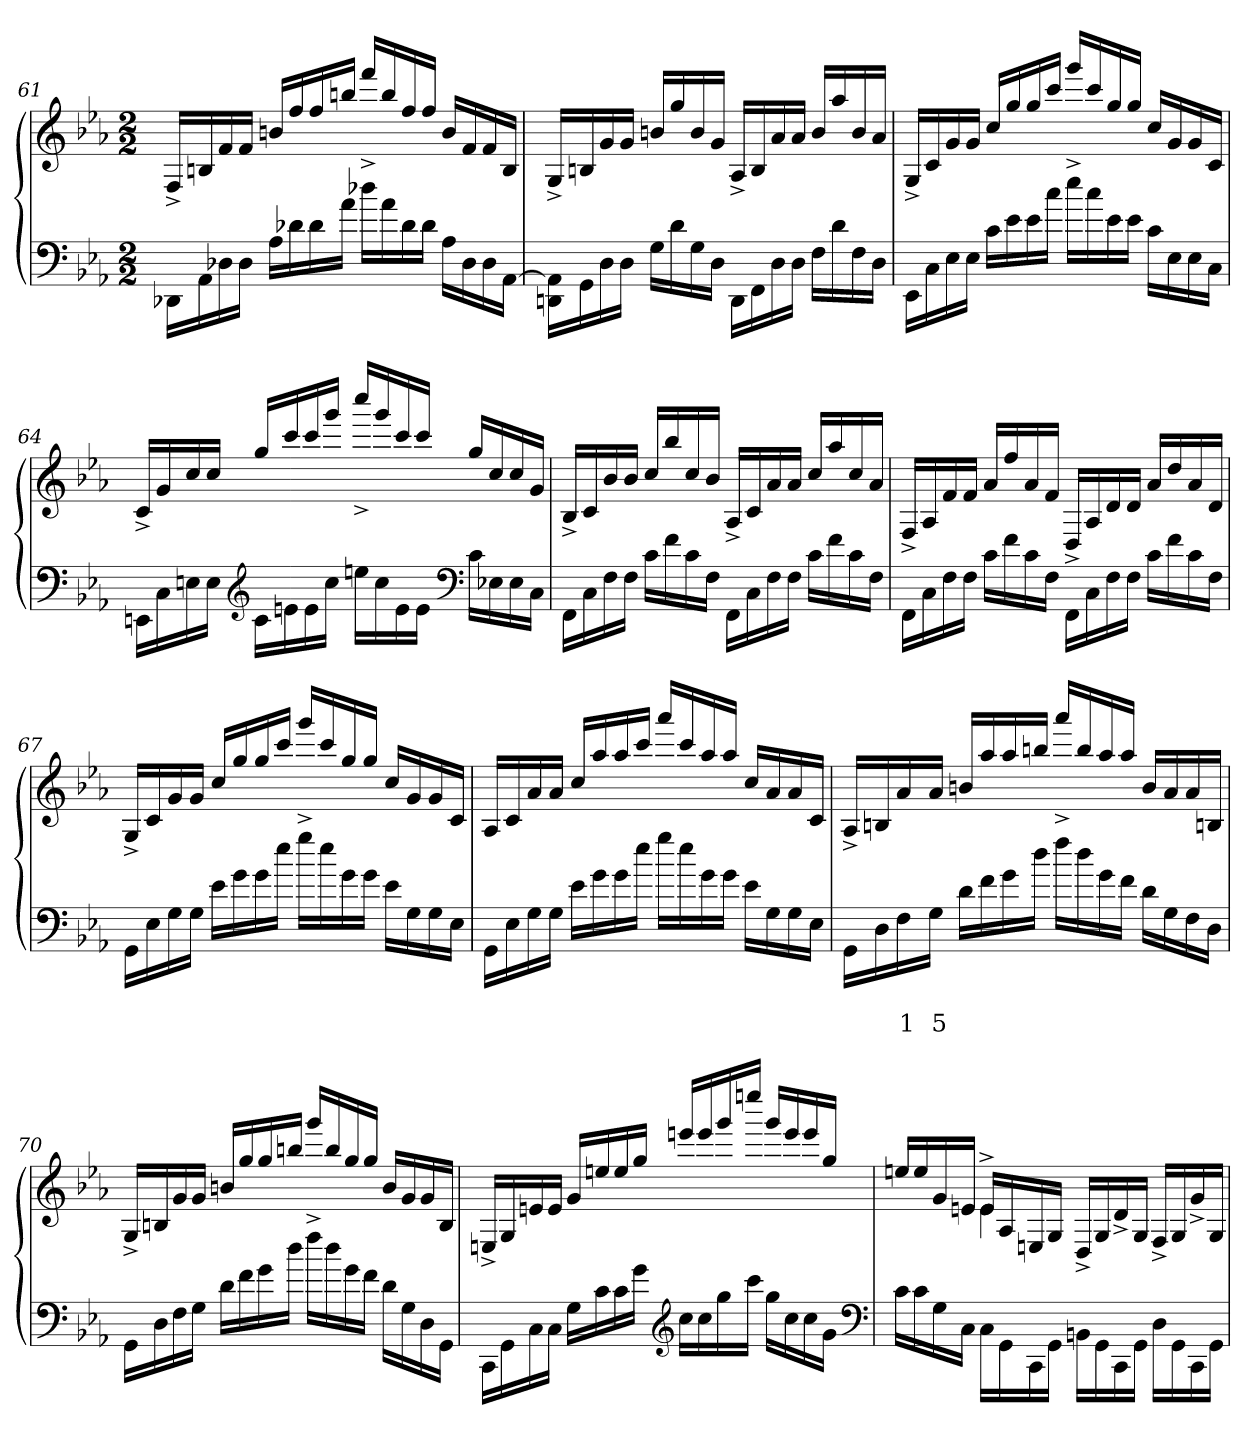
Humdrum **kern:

**kern	**text	**text	**kern
*part2	*part2	*part2	*part1
*staff2	*staff2	*staff2	*staff1
*clefF4	*	*	*clefG2
*k[b-e-a-]	*	*	*k[b-e-a-]
*M2/2	*	*	*M2/2
=61	=61	=61	=61
16DD-X\LL	.	.	16F^>/LL
16AA-	.	.	16Bn
16D-	.	.	16f
16D-JJ	.	.	16fJJ
16A-\LL	.	.	16bn/LL
16d-	.	.	16ff
16d-	.	.	16ff
16a-JJ	.	.	16bbnJJ
16dd-\LL	.	.	16fff^>/LL
16a-	.	.	16bb
16d-	.	.	16ff
16d-JJ	.	.	16ffJJ
16A-\LL	.	.	16b/LL
16D-	.	.	16f
16D-	.	.	16f
[16AA-JJ	.	.	16BJJ
=62	=62	=62	=62
16AA-\] 16DDnLL	.	.	16G^>/LL
16GG	.	.	16Bn
16D	.	.	16g
16DJJ	.	.	16gJJ
16G\LL	.	.	16bn/LL
16d	.	.	16gg
16G	.	.	16b
16DJJ	.	.	16gJJ
16DD\LL	.	.	16A-^>/LL
16FF	.	.	16B
16D	.	.	16a-
16DJJ	.	.	16a-JJ
16F\LL	.	.	16b/LL
16d	.	.	16aa-
16F	.	.	16b
16DJJ	.	.	16a-JJ
=63	=63	=63	=63
16EE-\LL	.	.	16G^>/LL
16C	.	.	16c
16E-	.	.	16g
16E-JJ	.	.	16gJJ
16c\LL	.	.	16cc/LL
16e-	.	.	16gg
16e-	.	.	16gg
16ccJJ	.	.	16cccJJ
16ee-\LL	.	.	16ggg^>/LL
16cc	.	.	16ccc
16e-	.	.	16gg
16e-JJ	.	.	16ggJJ
16c\LL	.	.	16cc/LL
16E-	.	.	16g
16E-	.	.	16g
16CJJ	.	.	16cJJ
=64	=64	=64	=64
16EEn\LL	.	.	16c^>/LL
16C	.	.	16g
16En	.	.	16cc
16EJJ	.	.	16ccJJ
*clefG2	*	*	*
16c\LL	.	.	16gg/LL
16en	.	.	16ccc
16e	.	.	16ccc
16ccJJ	.	.	16gggJJ
16een\LL	.	.	16cccc^>/LL
16cc	.	.	16ggg
16e	.	.	16ccc
16eJJ	.	.	16cccJJ
*clefF4	*	*	*
16c\LL	.	.	16gg/LL
16E-X	.	.	16cc
16E-	.	.	16cc
16CJJ	.	.	16gJJ
=65	=65	=65	=65
16FF\LL	.	.	16B-^>/LL
16C	.	.	16c
16F	.	.	16b-
16FJJ	.	.	16b-JJ
16c\LL	.	.	16cc/LL
16f	.	.	16bb-
16c	.	.	16cc
16FJJ	.	.	16b-JJ
16FF\LL	.	.	16A-^>/LL
16C	.	.	16c
16F	.	.	16a-
16FJJ	.	.	16a-JJ
16c\LL	.	.	16cc/LL
16f	.	.	16aa-
16c	.	.	16cc
16FJJ	.	.	16a-JJ
=66	=66	=66	=66
16FF\LL	.	.	16F^>/LL
16C	.	.	16A-
16F	.	.	16f
16FJJ	.	.	16fJJ
16c\LL	.	.	16a-/LL
16f	.	.	16ff
16c	.	.	16a-
16FJJ	.	.	16fJJ
16FF\LL	.	.	16D^>/LL
16C	.	.	16A-
16F	.	.	16d
16FJJ	.	.	16dJJ
16c\LL	.	.	16a-/LL
16f	.	.	16dd
16c	.	.	16a-
16FJJ	.	.	16dJJ
=67	=67	=67	=67
16GG\LL	.	.	16G^>/LL
16E-	.	.	16c
16G	.	.	16g
16GJJ	.	.	16gJJ
16e-\LL	.	.	16cc/LL
16g	.	.	16gg
16g	.	.	16gg
16ee-JJ	.	.	16cccJJ
16gg\LL	.	.	16ggg^>/LL
16ee-	.	.	16ccc
16g	.	.	16gg
16gJJ	.	.	16ggJJ
16e-\LL	.	.	16cc/LL
16G	.	.	16g
16G	.	.	16g
16E-JJ	.	.	16cJJ
=68	=68	=68	=68
16GG\LL	.	.	16A-/LL
16E-	.	.	16c
16G	.	.	16a-
16GJJ	.	.	16a-JJ
16e-\LL	.	.	16cc/LL
16g	.	.	16aa-
16g	.	.	16aa-
16ee-JJ	.	.	16cccJJ
16gg\LL	.	.	16aaa-/LL
16ee-	.	.	16ccc
16g	.	.	16aa-
16gJJ	.	.	16aa-JJ
16e-\LL	.	.	16cc/LL
16G	.	.	16a-
16G	.	.	16a-
16E-JJ	.	.	16cJJ
=69	=69	=69	=69
16GG\LL	.	.	16A-^>/LL
16D	.	.	16Bn
16F	.	1	16a-
16GJJ	.	5	16a-JJ
16d\LL	.	.	16bn/LL
16f	.	.	16aa-
16g	.	.	16aa-
16ddJJ	.	.	16bbnJJ
16ff\LL	.	.	16aaa-^>/LL
16dd	.	.	16bb
16g	.	.	16aa-
16fJJ	.	.	16aa-JJ
16d\LL	.	.	16b/LL
16G	.	.	16a-
16F	.	.	16a-
16DJJ	.	.	16BnJJ
=70	=70	=70	=70
16GG\LL	.	.	16G^>/LL
16D	.	.	16Bn
16F	.	.	16g
16GJJ	.	.	16gJJ
16d\LL	.	.	16bn/LL
16f	.	.	16gg
16g	.	.	16gg
16ddJJ	.	.	16bbnJJ
16ff\LL	.	.	16ggg^>/LL
16dd	.	.	16bb
16g	.	.	16gg
16fJJ	.	.	16ggJJ
16d\LL	.	.	16b/LL
16G	.	.	16g
16D	.	.	16g
16GGJJ	.	.	16BJJ
=71	=71	=71	=71
16CC\LL	.	.	16En^>/LL
16GG	.	.	16G
16C	.	.	16en
16CJJ	.	.	16eJJ
16G\LL	.	.	16g/LL
16c	.	.	16een
16c	.	.	16ee
16gJJ	.	.	16ggJJ
*clefG2	*	*	*
16cc\LL	.	.	16eeen/LL
16cc	.	.	16eee
16gg	.	.	16ggg
16cccJJ	.	.	16eeeenJJ
16gg\LL	.	.	16ggg/LL
16cc	.	.	16eee
16cc	.	.	16eee
16gJJ	.	.	16ggJJ
*clefF4	*	*	*
=72	=72	=72	=72
*	*	*	*^
16c\LL	.	.	16een/LL	4ryy
16c	.	.	16ee	.
16G	.	.	16g	.
16CJJ	.	.	16enJJ	.
16C\LL	.	.	16e^>/LL	4e
16GG	.	.	16A-	.
16CC	.	.	16En	.
16GGJJ	.	.	16GJJ	.
16BBn\LL	.	.	16D^>/LL	2ryy
16GG	.	.	16G	.
16CC	.	.	16d^>	.
16GGJJ	.	.	16GJJ	.
16D\LL	.	.	16F^>/LL	.
16GG	.	.	16G	.
16CC	.	.	16g^>	.
16GGJJ	.	.	16GJJ	.
*	*	*	*v	*v
=	=	=	=
*-	*-	*-	*-
